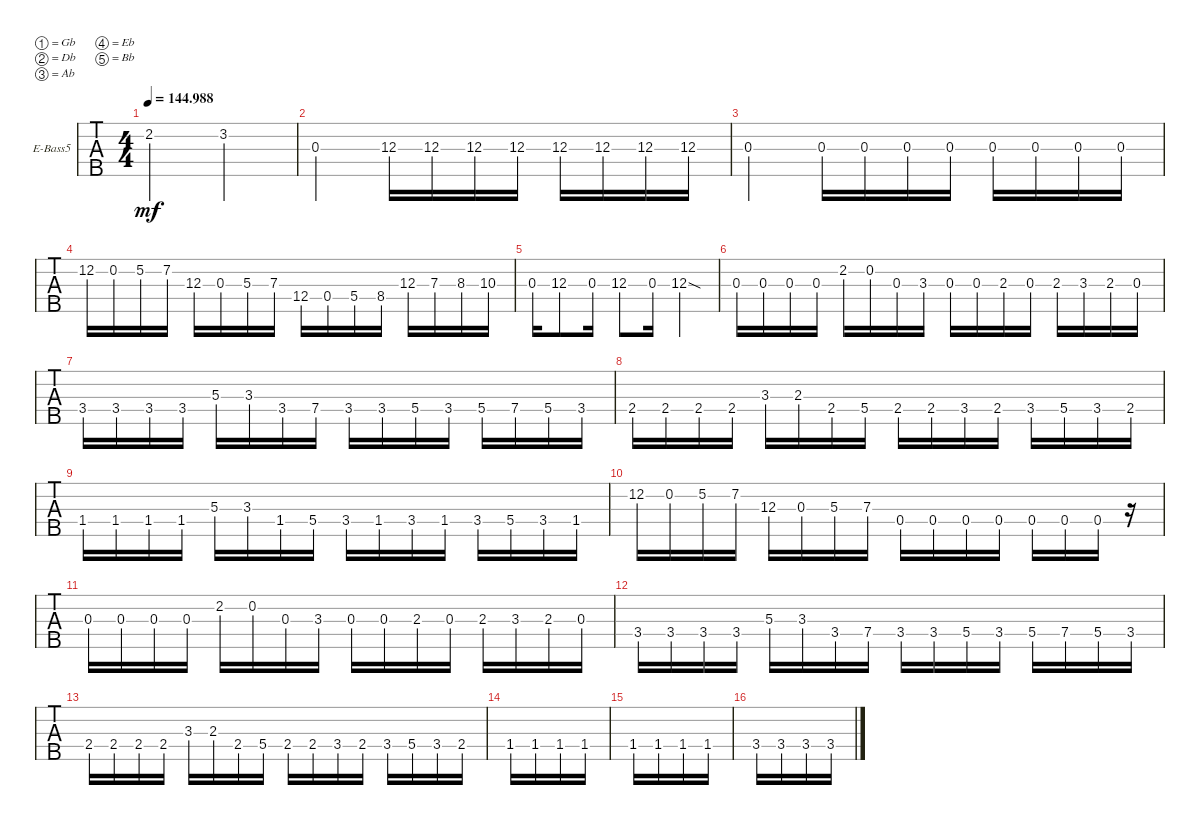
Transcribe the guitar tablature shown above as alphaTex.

\defaultSystemsLayout 4
\bracketExtendMode groupsimilarinstruments
\firstSystemTrackNameOrientation horizontal
\otherSystemsTrackNameOrientation horizontal
\track ("Electric Bass" "E-Bass5") {instrument electricbassfinger}
\staff {tabs}
\tuning (Gb2 Db2 Ab1 Eb1 Bb0)
\ts (4 4)
\tempo
144.988
\accidentals auto
\clef f4
\ottava regular
\simile none
\ks c
2.2.2{dy mf} 3.2.2 |
0.3{st}.2 12.3.16 12.3.16 12.3.16 12.3.16 12.3.16 12.3.16 12.3.16 12.3.16 |
0.3{st}.2 0.3.16 0.3.16 0.3.16 0.3.16 0.3.16 0.3.16 0.3.16 0.3.16 |
12.2.16 0.2.16 5.2.16 7.2.16 12.3.16 0.3.16 5.3.16 7.3.16 12.4.16 0.4.16 5.4.16 8.4.16 12.3.16 7.3.16 8.3.16 10.3.16 |
0.3.16 12.3.8 0.3.16 12.3.8 0.3.16 12.3{sod}.4 |
0.3.16 0.3.16 0.3.16 0.3.16 2.2.16 0.2.16 0.3.16 3.3.16 0.3.16 0.3.16 2.3.16 0.3.16 2.3.16 3.3.16 2.3.16 0.3.16 |
3.4.16 3.4.16 3.4.16 3.4.16 5.3.16 3.3.16 3.4.16 7.4.16 3.4.16 3.4.16 5.4.16 3.4.16 5.4.16 7.4.16 5.4.16 3.4.16 |
2.4.16 2.4.16 2.4.16 2.4.16 3.3.16 2.3.16 2.4.16 5.4.16 2.4.16 2.4.16 3.4.16 2.4.16 3.4.16 5.4.16 3.4.16 2.4.16 |
1.4.16 1.4.16 1.4.16 1.4.16 5.3.16 3.3.16 1.4.16 5.4.16 3.4.16 1.4.16 3.4.16 1.4.16 3.4.16 5.4.16 3.4.16 1.4.16 |
12.2.16 0.2.16 5.2.16 7.2.16 12.3.16 0.3.16 5.3.16 7.3.16 0.4.16 0.4.16 0.4.16 0.4.16 0.4.16 0.4.16 0.4.16 r.16 |
0.3.16 0.3.16 0.3.16 0.3.16 2.2.16 0.2.16 0.3.16 3.3.16 0.3.16 0.3.16 2.3.16 0.3.16 2.3.16 3.3.16 2.3.16 0.3.16 |
3.4.16 3.4.16 3.4.16 3.4.16 5.3.16 3.3.16 3.4.16 7.4.16 3.4.16 3.4.16 5.4.16 3.4.16 5.4.16 7.4.16 5.4.16 3.4.16 |
2.4.16 2.4.16 2.4.16 2.4.16 3.3.16 2.3.16 2.4.16 5.4.16 2.4.16 2.4.16 3.4.16 2.4.16 3.4.16 5.4.16 3.4.16 2.4.16 |
1.4.16 1.4.16 1.4.16 1.4.16 |
1.4.16 1.4.16 1.4.16 1.4.16 |
3.4.16 3.4.16 3.4.16 3.4.16
